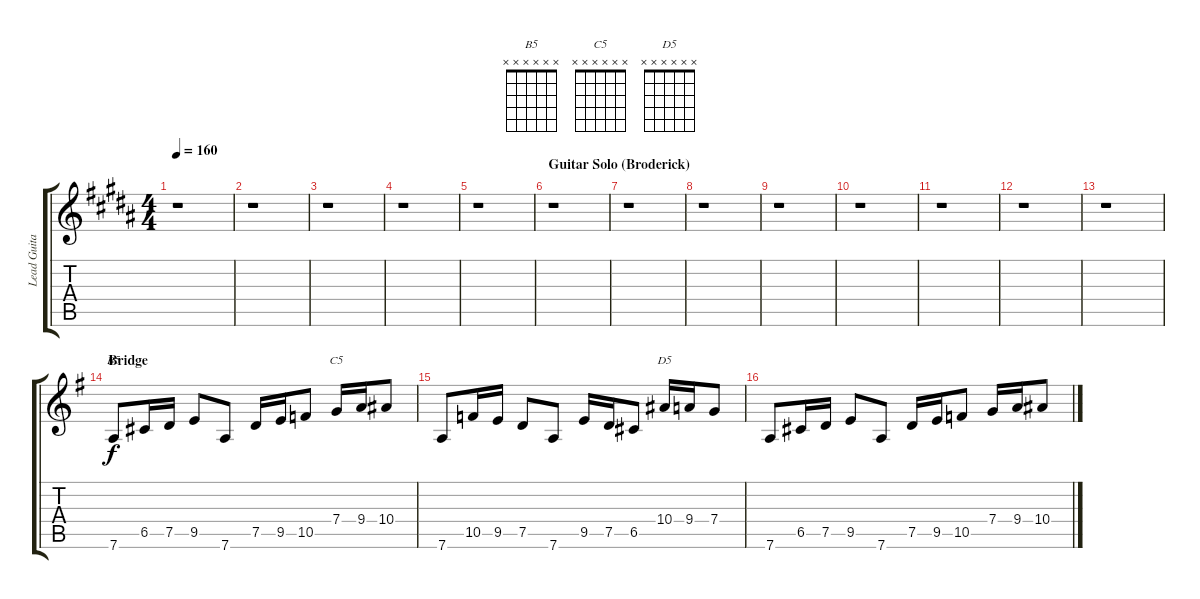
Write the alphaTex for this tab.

\track ("Lead Guitar 1" "Lead Guita") {instrument distortionguitar}
\staff {score tabs}
\tuning (D4 A3 F3 C3 G2 D2) {hide}
\chord ("B5" x x x x x x)
\chord ("C5" x x x x x x)
\chord ("D5" x x x x x x)
\ts (4 4)
\tempo 160
\clef g2
\ks g#minor
r.1{dy f} |
r.1 |
r.1 |
r.1 |
r.1 |
\section ("" "Guitar Solo (Broderick)")
r.1 |
r.1 |
r.1 |
r.1 |
r.1 |
r.1 |
r.1 |
r.1 |
\section ("" "Bridge")
\ks eminor
7.6.8{ch "B5"} 6.5.16 7.5.16 9.5.8 7.6.8 7.5.16 9.5.16 10.5.8 7.4.16{ch "C5"} 9.4.16 10.4.8 |
7.6.8 10.5.16 9.5.16 7.5.8 7.6.8 9.5.16 7.5.16 6.5.8 10.4.16{ch "D5"} 9.4.16 7.4.8 |
7.6.8 6.5.16 7.5.16 9.5.8 7.6.8 7.5.16 9.5.16 10.5.8 7.4.16 9.4.16 10.4.8
